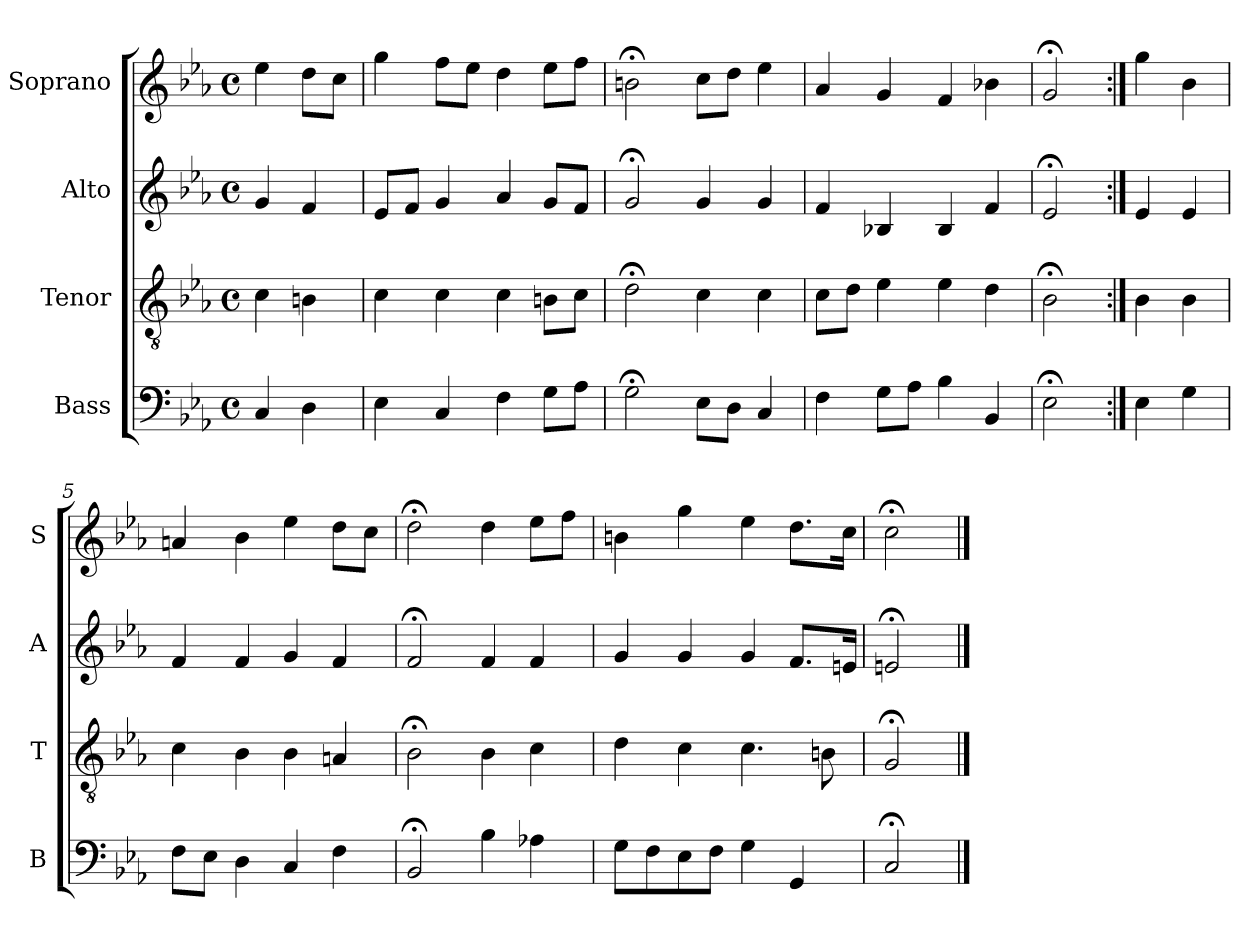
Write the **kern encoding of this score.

**kern	**kern	**kern	**kern
*part4	*part3	*part2	*part1
*staff4	*staff3	*staff2	*staff1
*I"Bass	*I"Tenor	*I"Alto	*I"Soprano
*I'B	*I'T	*I'A	*I'S
*clefF4	*clefGv2	*clefG2	*clefG2
*k[b-e-a-]	*k[b-e-a-]	*k[b-e-a-]	*k[b-e-a-]
*c:	*c:	*c:	*c:
*M4/4	*M4/4	*M4/4	*M4/4
*met(c)	*met(c)	*met(c)	*met(c)
*MM100	*MM100	*MM100	*MM100
=	=	=	=
4C	4c	4g	4ee-
4D	4Bn	4f	8ddL
.	.	.	8ccJ
=1	=1	=1	=1
4E-	4c	8e-L	4gg
.	.	8fJ	.
4C	4c	4g	8ffL
.	.	.	8ee-J
4F	4c	4a-	4dd
8GL	8BnL	8gL	8ee-L
8A-J	8cJ	8fJ	8ffJ
=2	=2	=2	=2
2G;<	2d;<	2g;<	2bn;<
8E-L	4c	4g	8ccL
8DJ	.	.	8ddJ
4C	4c	4g	4ee-
=3	=3	=3	=3
4F	8cL	4f	4a-
.	8dJ	.	.
8GL	4e-	4B-X	4g
8A-J	.	.	.
4B-	4e-	4B-	4f
4BB-	4d	4f	4b-X
=4	=4	=4	=4
2E-;<	2B-;<	2e-;<	2g;<
=:|!	=:|!	=:|!	=:|!
4E-	4B-	4e-	4gg
4G	4B-	4e-	4b-
=5	=5	=5	=5
8FL	4c	4f	4an
8E-J	.	.	.
4D	4B-	4f	4b-
4C	4B-	4g	4ee-
4F	4An	4f	8ddL
.	.	.	8ccJ
=6	=6	=6	=6
2BB-;<	2B-;<	2f;<	2dd;<
4B-	4B-	4f	4dd
4A-X	4c	4f	8ee-L
.	.	.	8ffJ
=7	=7	=7	=7
8GL	4d	4g	4bn
8F	.	.	.
8E-	4c	4g	4gg
8FJ	.	.	.
4Gi	4.ci	4gi	4ee-i
4GG	.	8.fL	8.ddL
.	8Bn	.	.
.	.	16enJk	16ccJk
=8	=8	=8	=8
2C;<	2G;<	2en;<	2cc;<
==	==	==	==
*-	*-	*-	*-
